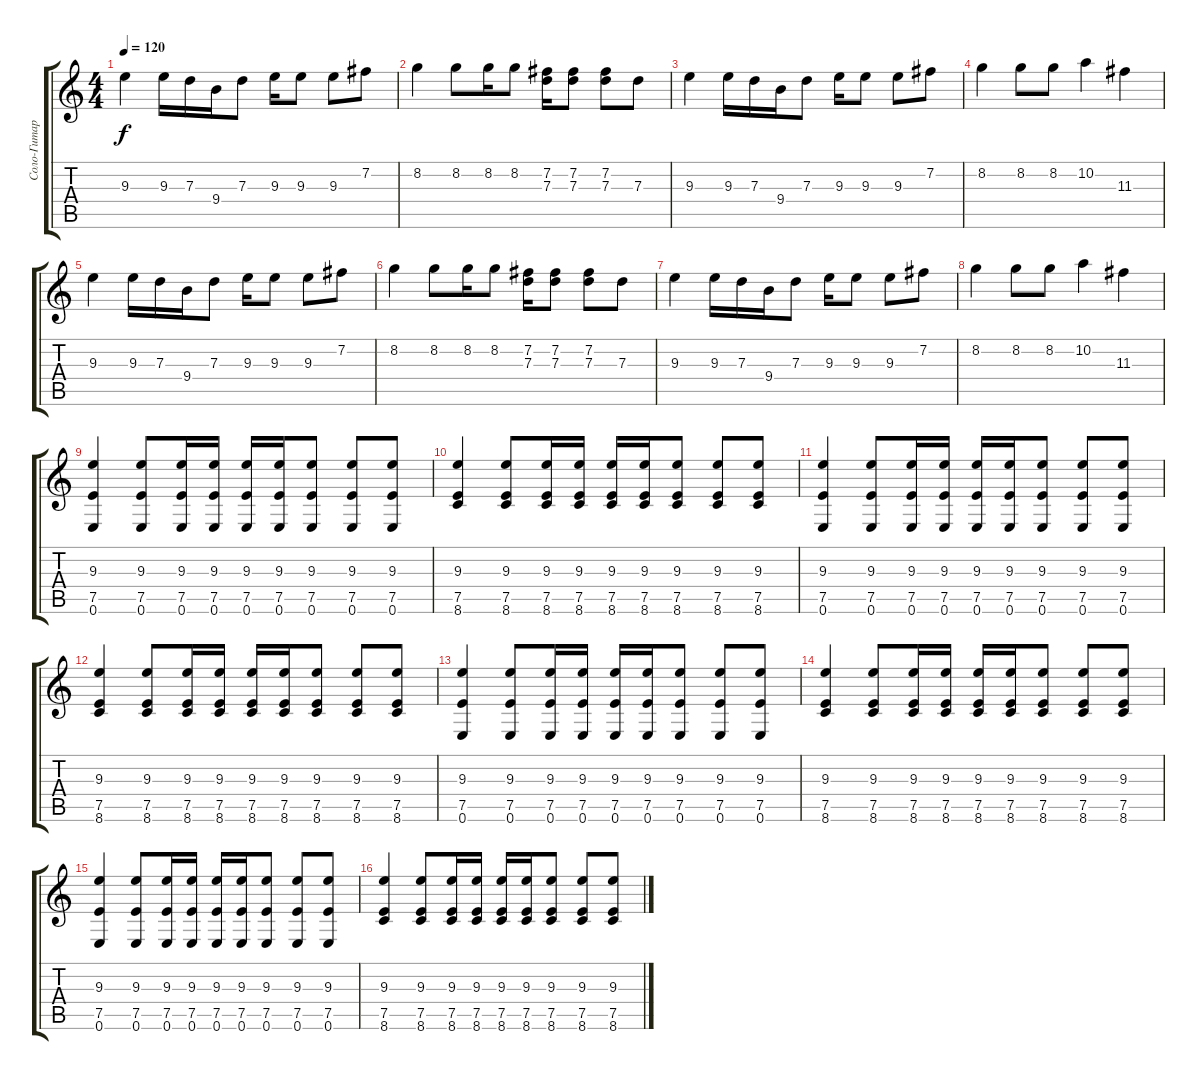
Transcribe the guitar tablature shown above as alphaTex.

\track ("Соло-Гитара" "Соло-Гитар") {instrument overdrivenguitar}
\staff {score tabs}
\tuning (E4 B3 G3 D3 A2 E2) {hide}
\ts (4 4)
\tempo 120
\clef g2
\ks c
9.3.4{dy f} 9.3.16 7.3.16 9.4.16 7.3.8 9.3.16 9.3.8 9.3.8 7.2.8 |
8.2.4 8.2.8 8.2.16 8.2.8 (7.2 7.3).16 (7.2 7.3).8 (7.2 7.3).8 7.3.8 |
9.3.4 9.3.16 7.3.16 9.4.16 7.3.8 9.3.16 9.3.8 9.3.8 7.2.8 |
8.2.4 8.2.8 8.2.8 10.2.4 11.3.4 |
9.3.4 9.3.16 7.3.16 9.4.16 7.3.8 9.3.16 9.3.8 9.3.8 7.2.8 |
8.2.4 8.2.8 8.2.16 8.2.8 (7.2 7.3).16 (7.2 7.3).8 (7.2 7.3).8 7.3.8 |
9.3.4 9.3.16 7.3.16 9.4.16 7.3.8 9.3.16 9.3.8 9.3.8 7.2.8 |
8.2.4 8.2.8 8.2.8 10.2.4 11.3.4 |
(9.3 7.5 0.6).4 (9.3 7.5 0.6).8 (9.3 7.5 0.6).16 (9.3 7.5 0.6).16 (9.3 7.5 0.6).16 (9.3 7.5 0.6).16 (9.3 7.5 0.6).8 (9.3 7.5 0.6).8 (9.3 7.5 0.6).8 |
(9.3 7.5 8.6).4 (9.3 7.5 8.6).8 (9.3 7.5 8.6).16 (9.3 7.5 8.6).16 (9.3 7.5 8.6).16 (9.3 7.5 8.6).16 (9.3 7.5 8.6).8 (9.3 7.5 8.6).8 (9.3 7.5 8.6).8 |
(9.3 7.5 0.6).4 (9.3 7.5 0.6).8 (9.3 7.5 0.6).16 (9.3 7.5 0.6).16 (9.3 7.5 0.6).16 (9.3 7.5 0.6).16 (9.3 7.5 0.6).8 (9.3 7.5 0.6).8 (9.3 7.5 0.6).8 |
(9.3 7.5 8.6).4 (9.3 7.5 8.6).8 (9.3 7.5 8.6).16 (9.3 7.5 8.6).16 (9.3 7.5 8.6).16 (9.3 7.5 8.6).16 (9.3 7.5 8.6).8 (9.3 7.5 8.6).8 (9.3 7.5 8.6).8 |
(9.3 7.5 0.6).4 (9.3 7.5 0.6).8 (9.3 7.5 0.6).16 (9.3 7.5 0.6).16 (9.3 7.5 0.6).16 (9.3 7.5 0.6).16 (9.3 7.5 0.6).8 (9.3 7.5 0.6).8 (9.3 7.5 0.6).8 |
(9.3 7.5 8.6).4 (9.3 7.5 8.6).8 (9.3 7.5 8.6).16 (9.3 7.5 8.6).16 (9.3 7.5 8.6).16 (9.3 7.5 8.6).16 (9.3 7.5 8.6).8 (9.3 7.5 8.6).8 (9.3 7.5 8.6).8 |
(9.3 7.5 0.6).4 (9.3 7.5 0.6).8 (9.3 7.5 0.6).16 (9.3 7.5 0.6).16 (9.3 7.5 0.6).16 (9.3 7.5 0.6).16 (9.3 7.5 0.6).8 (9.3 7.5 0.6).8 (9.3 7.5 0.6).8 |
(9.3 7.5 8.6).4 (9.3 7.5 8.6).8 (9.3 7.5 8.6).16 (9.3 7.5 8.6).16 (9.3 7.5 8.6).16 (9.3 7.5 8.6).16 (9.3 7.5 8.6).8 (9.3 7.5 8.6).8 (9.3 7.5 8.6).8
